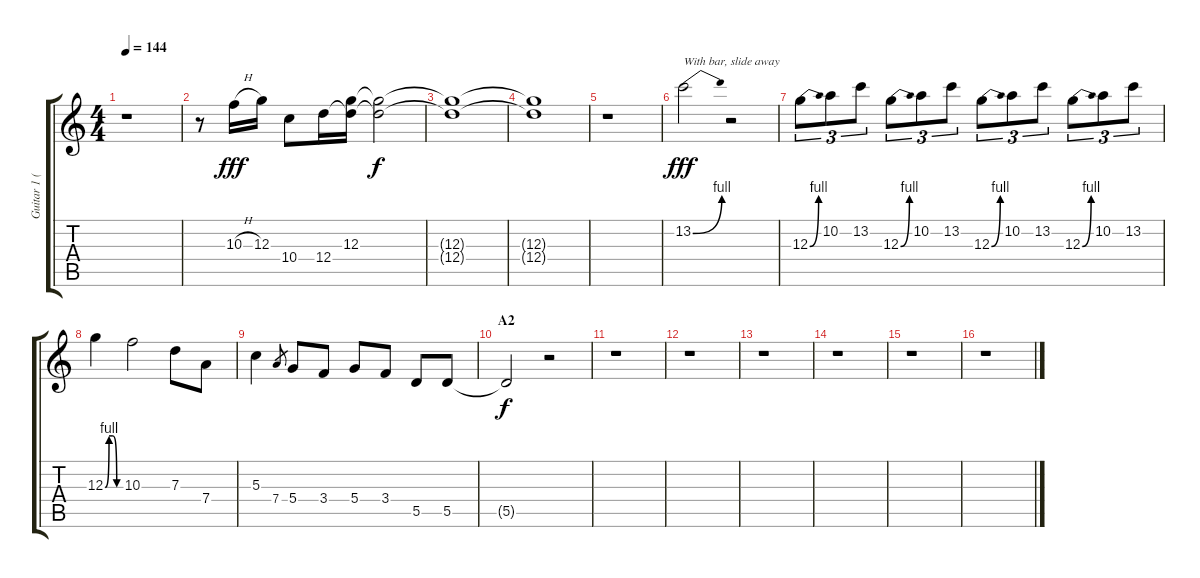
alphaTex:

\track ("Guitar 1 (Lead)" "Guitar 1 (") {instrument distortionguitar}
\staff {score tabs}
\tuning (E4 B3 G3 D3 A2 D2) {hide}
\ts (4 4)
\tempo 144
\clef g2
\ks c
r.1{dy f} |
r.8 10.3{h}.16{dy fff} 12.3.16 10.4.8 12.4.16 (12.3 12.4{t}).16 (12.3{t} 12.4{t}).2{dy f} |
(12.3{t} 12.4{t}).1 |
(12.3{t} 12.4{t}).1 |
r.1 |
13.2{be (bend 0 0 60 4)}.2{txt "With bar, slide away" dy fff} r.2 |
12.3{be (bend 0 0 60 4)}.8{tu (3 2)} 10.2.8{tu (3 2)} 13.2.8{tu (3 2)} 12.3{be (bend 0 0 60 4)}.8{tu (3 2)} 10.2.8{tu (3 2)} 13.2.8{tu (3 2)} 12.3{be (bend 0 0 60 4)}.8{tu (3 2)} 10.2.8{tu (3 2)} 13.2.8{tu (3 2)} 12.3{be (bend 0 0 60 4)}.8{tu (3 2)} 10.2.8{tu (3 2)} 13.2.8{tu (3 2)} |
12.3{be (custom 0 0 15 4 30 4 45 0 60 0)}.4 10.3.2 7.3.8 7.4.8 |
5.3.4 7.4.8{gr} 5.4.8 3.4.8 5.4.8 3.4.8 5.5.8 5.5.8 |
\section ("" "A2")
5.5{t}.2{dy f} r.2 |
r.1 |
r.1 |
r.1 |
r.1 |
r.1 |
r.1
